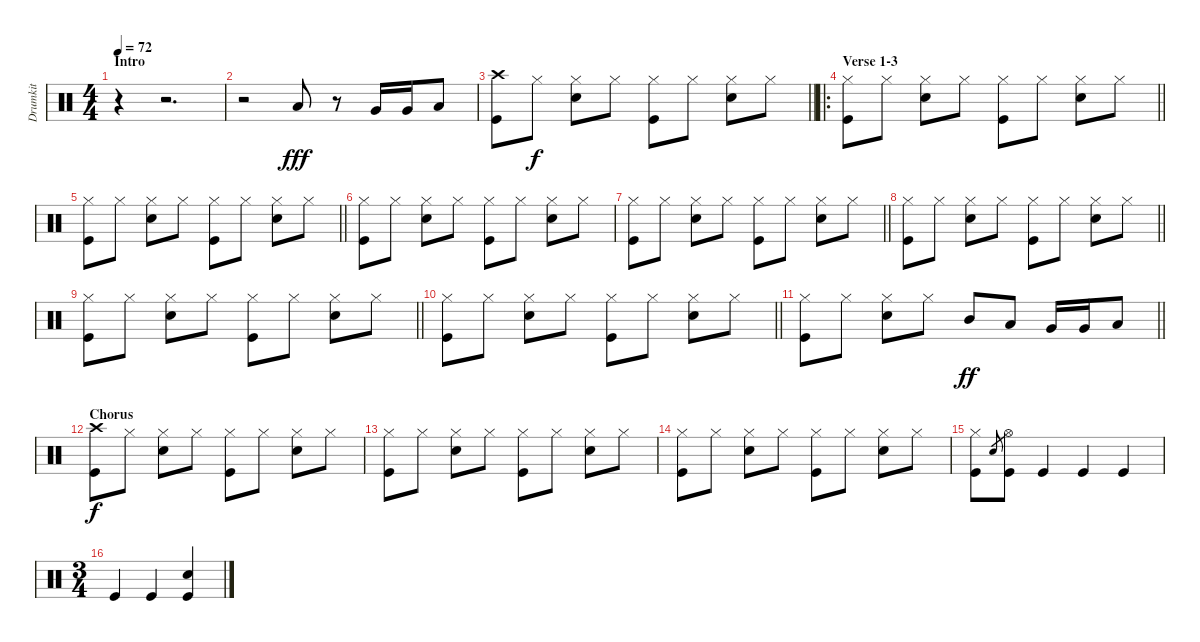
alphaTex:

\track ("Drumkit" "Drumkit") {instrument percussion}
\staff {score}
\articulation defaults
\ts (4 4)
\section ("" "Intro")
\tempo 72
\clef neutral
\ks c
r.4{dy fff} r.2{d} |
r.2 "Low Tom (hit)".8 r.8 "Very Low Tom (hit)".16 "Very Low Tom (hit)".16 "Low Floor Tom (hit)".8 |
\barLineRight lightlight
("Kick (hit)" "Crash high (hit)").8 "Hi-Hat (closed)".8{dy f} ("Hi-Hat (closed)" "Snare (hit) 2").8 "Hi-Hat (closed)".8 ("Hi-Hat (closed)" "Kick (hit)").8 "Hi-Hat (closed)".8 ("Hi-Hat (closed)" "Snare (hit) 2").8 "Hi-Hat (closed)".8 |
\ro
\section ("" "Verse 1-3")
\barLineRight lightlight
("Hi-Hat (closed)" "Kick (hit)").8 "Hi-Hat (closed)".8 ("Hi-Hat (closed)" "Snare (hit) 2").8 "Hi-Hat (closed)".8 ("Hi-Hat (closed)" "Kick (hit)").8 "Hi-Hat (closed)".8 ("Hi-Hat (closed)" "Snare (hit) 2").8 "Hi-Hat (closed)".8 |
\barLineRight lightlight
("Hi-Hat (closed)" "Kick (hit)").8 "Hi-Hat (closed)".8 ("Hi-Hat (closed)" "Snare (hit) 2").8 "Hi-Hat (closed)".8 ("Hi-Hat (closed)" "Kick (hit)").8 "Hi-Hat (closed)".8 ("Hi-Hat (closed)" "Snare (hit) 2").8 "Hi-Hat (closed)".8 |
("Hi-Hat (closed)" "Kick (hit)").8 "Hi-Hat (closed)".8 ("Hi-Hat (closed)" "Snare (hit) 2").8 "Hi-Hat (closed)".8 ("Hi-Hat (closed)" "Kick (hit)").8 "Hi-Hat (closed)".8 ("Hi-Hat (closed)" "Snare (hit) 2").8 "Hi-Hat (closed)".8 |
\barLineRight lightlight
("Hi-Hat (closed)" "Kick (hit)").8 "Hi-Hat (closed)".8 ("Hi-Hat (closed)" "Snare (hit) 2").8 "Hi-Hat (closed)".8 ("Hi-Hat (closed)" "Kick (hit)").8 "Hi-Hat (closed)".8 ("Hi-Hat (closed)" "Snare (hit) 2").8 "Hi-Hat (closed)".8 |
\barLineRight lightlight
("Hi-Hat (closed)" "Kick (hit)").8 "Hi-Hat (closed)".8 ("Hi-Hat (closed)" "Snare (hit) 2").8 "Hi-Hat (closed)".8 ("Hi-Hat (closed)" "Kick (hit)").8 "Hi-Hat (closed)".8 ("Hi-Hat (closed)" "Snare (hit) 2").8 "Hi-Hat (closed)".8 |
\barLineRight lightlight
("Hi-Hat (closed)" "Kick (hit)").8 "Hi-Hat (closed)".8 ("Hi-Hat (closed)" "Snare (hit) 2").8 "Hi-Hat (closed)".8 ("Hi-Hat (closed)" "Kick (hit)").8 "Hi-Hat (closed)".8 ("Hi-Hat (closed)" "Snare (hit) 2").8 "Hi-Hat (closed)".8 |
\barLineRight lightlight
("Hi-Hat (closed)" "Kick (hit)").8 "Hi-Hat (closed)".8 ("Hi-Hat (closed)" "Snare (hit) 2").8 "Hi-Hat (closed)".8 ("Hi-Hat (closed)" "Kick (hit)").8 "Hi-Hat (closed)".8 ("Hi-Hat (closed)" "Snare (hit) 2").8 "Hi-Hat (closed)".8 |
\barLineRight lightlight
("Hi-Hat (closed)" "Kick (hit)").8 "Hi-Hat (closed)".8 ("Hi-Hat (closed)" "Snare (hit) 2").8 "Hi-Hat (closed)".8 "Mid Tom (hit)".8{dy ff} "Low Tom (hit)".8 "Very Low Tom (hit)".16 "Very Low Tom (hit)".16 "Low Floor Tom (hit)".8 |
\section ("" "Chorus")
("Kick (hit)" "Crash high (hit)").8{dy f} "Hi-Hat (closed)".8 ("Hi-Hat (closed)" "Snare (hit) 2").8 "Hi-Hat (closed)".8 ("Hi-Hat (closed)" "Kick (hit)").8 "Hi-Hat (closed)".8 ("Hi-Hat (closed)" "Snare (hit) 2").8 "Hi-Hat (closed)".8 |
("Hi-Hat (closed)" "Kick (hit)").8 "Hi-Hat (closed)".8 ("Hi-Hat (closed)" "Snare (hit) 2").8 "Hi-Hat (closed)".8 ("Hi-Hat (closed)" "Kick (hit)").8 "Hi-Hat (closed)".8 ("Hi-Hat (closed)" "Snare (hit) 2").8 "Hi-Hat (closed)".8 |
("Hi-Hat (closed)" "Kick (hit)").8 "Hi-Hat (closed)".8 ("Hi-Hat (closed)" "Snare (hit) 2").8 "Hi-Hat (closed)".8 ("Hi-Hat (closed)" "Kick (hit)").8 "Hi-Hat (closed)".8 ("Snare (hit) 2" "Hi-Hat (closed)").8 "Hi-Hat (closed)".8 |
("Kick (hit)" "Hi-Hat (closed)").8 "Snare (hit)".8{gr} ("Kick (hit)" "Hi-Hat (open)").8 "Kick (hit)".4 "Kick (hit)".4 "Kick (hit)".4 |
\ts (3 4)
"Kick (hit)".4 "Kick (hit)".4 ("Kick (hit)" "Snare (hit) 2").4
